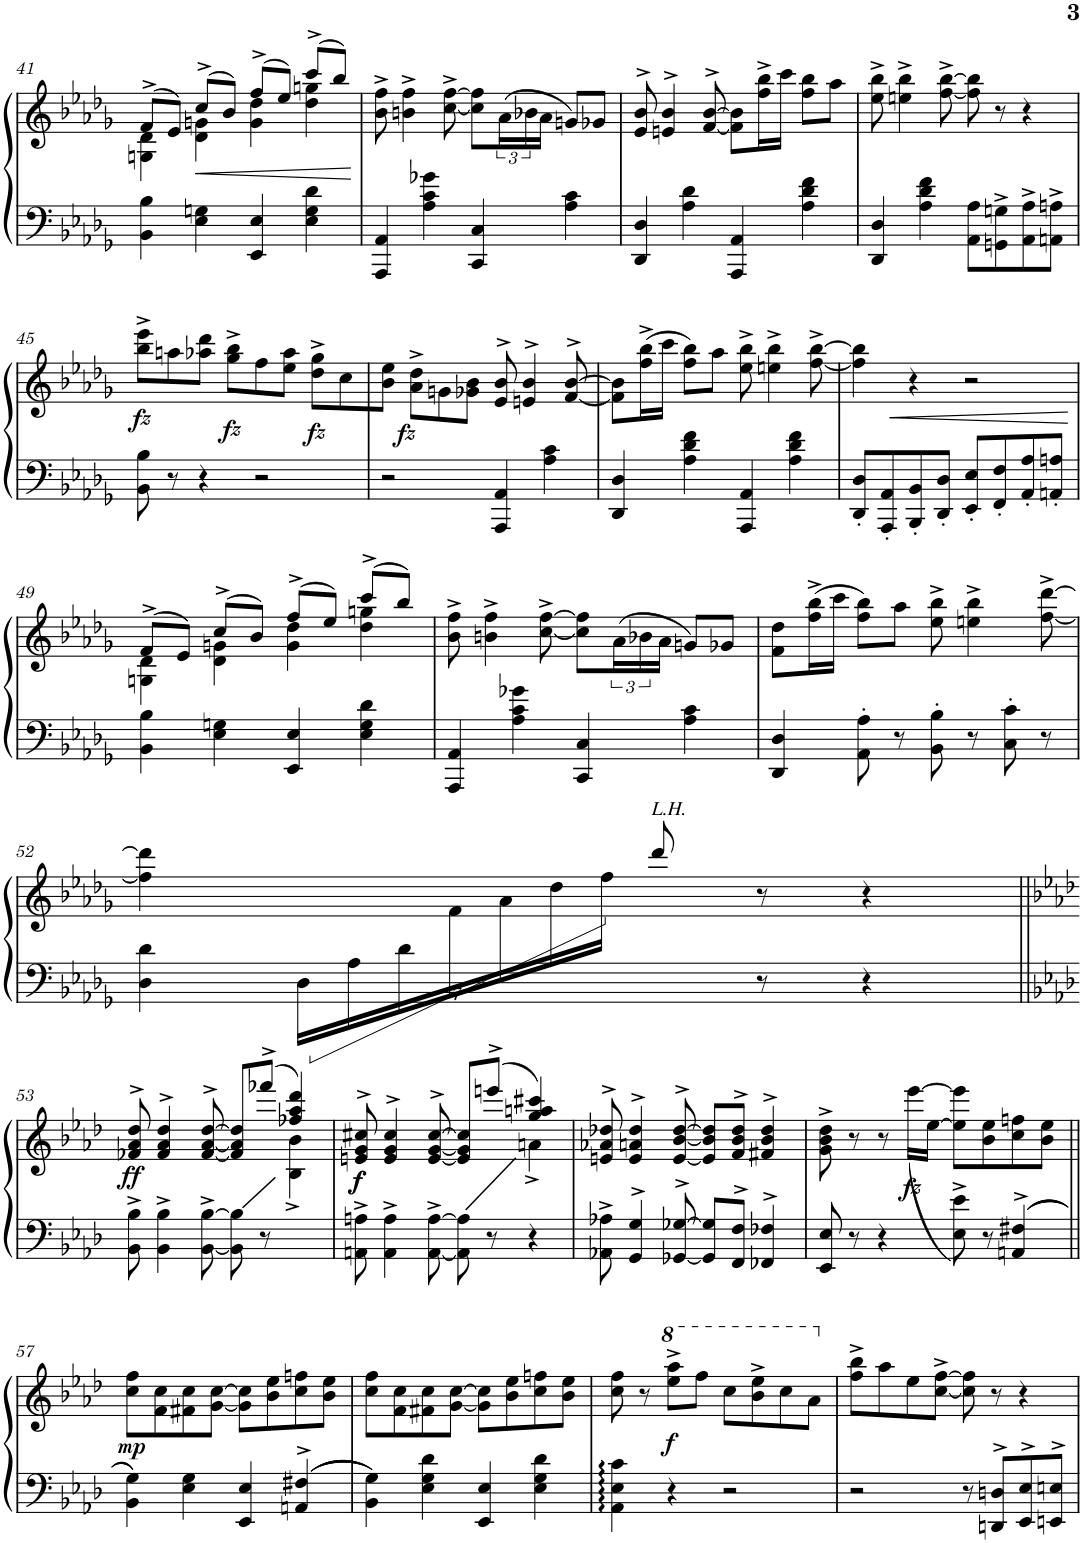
**kern	**kern	**dynam
*part1	*part1	*part1
*staff2	*staff1	*staff1/2
*I"Piano	*	*
*I'Pno.	*	*
!!LO:PB:g=z
*clefF4	*clefG2	*
*k[b-e-a-d-g-]	*k[b-e-a-d-g-]	*
*M2/2	*M2/2	*
*met(c|)	*met(c|)	*
=41	=41	=41
*	*^	*
4BB-\ 4B-\	(8f^/L	4Gn\ 4d-\	.
.	8e-/J)	.	.
!	!	!	!LO:HP:b
4E-\ 4Gn\	(8cc^/L	4d-\ 4gn\	<
.	8b-/J)	.	.
4EE-/ 4E-/	(8ff^/L	4g\ 4dd-\	.
.	8ee-/J)	.	.
4E-\ 4G\ 4d-\	(8ccc^/L	4dd-\ 4ggn\	.
.	8bb-/J)	.	.
*	*v	*v	*
.	.	[
=42	=42	=42
4AAA-/ 4AA-/	8b-\^ 8ff\^	.
.	4bn\^ 4ff\^	.
4A-\ 4c\ 4g-X\	.	.
.	[8cc\^ [8ff\^	.
4CC/ 4C/	8cc\] 8ff\]L	.
.	(24a-\L	.
.	24b-X\	.
.	24a-\JJ	.
4A-\ 4c\	8gn/L)	.
.	8g-X/J	.
=43	=43	=43
4DD-/ 4D-/	8e-/^> 8b-/^>	.
.	4en/^> 4b-/^>	.
4A-\ 4d-\	.	.
.	[8f/^> [8b-/^>	.
4AAA-/ 4AA-/	8f\] 8b-\]L	.
.	16ff\^ 16bb-\^L	.
.	16ccc\JJ	.
4A-\ 4d-\ 4f\	8ff\ 8bb-\L	.
.	8aa-\J	.
=44	=44	=44
4DD-/ 4D-/	8ee-\^ 8bb-\^	.
.	4een\^ 4bb-\^	.
4A-\ 4d-\ 4f\	.	.
.	[8ff\^ [8bb-\^	.
8AA-\ 8A-\L	8ff\] 8bb-\]	.
8GGn\^ 8Gn\^	8r	.
8AA-\^ 8A-\^	4r	.
8AAn\^ 8An\^J	.	.
!!LO:LB:g=z
=45	=45	=45
!	!	!LO:DY:b
8BB-\ 8B-\	8bb-\^ 8eee-\^L	fz
8r	8aan\	.
4r	8aa-X\ 8ddd-\J	.
!	!	!LO:DY:b
.	8gg-\^ 8bb-\^L	fz
2r	8ff\	.
.	8ee-\ 8aa-\J	.
!	!	!LO:DY:b
.	8dd-\^ 8gg-\^L	fz
.	8cc\	.
=46	=46	=46
2r	8b-\ 8ee-\J	.
!	!	!LO:DY:b
.	8a-\^> 8dd-\^>L	fz
.	8gn\	.
.	8g-X\ 8b-\J	.
4AAA-/ 4AA-/	8e-/^> 8b-/^>	.
.	4en/^> 4b-/^>	.
4A-\ 4c\	.	.
.	[8f/^> [8b-/^>	.
=47	=47	=47
4DD-/ 4D-/	8f\] 8b-\]L	.
.	(16ff\^ 16bb-\^L	.
.	16ccc\JJ	.
4A-\ 4d-\ 4f\	8ff\ 8bb-\L)	.
.	8aa-\J	.
4AAA-/ 4AA-/	8ee-\^ 8bb-\^	.
.	4een\^ 4bb-\^	.
4A-\ 4d-\ 4f\	.	.
.	[8ff\^ [8bb-\^	.
=48	=48	=48
8DD-/' 8D-/'L	4ff\] 4bb-\]	.
8AAA-/' 8AA-/'	.	.
!	!	!LO:HP:b
8BBB-/' 8BB-/'	4r	<
8DD-/' 8D-/'J	.	.
8EE-/' 8E-/'L	2r	.
8FF/' 8F/'	.	.
8AA-/' 8A-/'	.	.
8AAn/' 8An/'J	.	.
.	.	[
!!LO:LB:g=z
=49	=49	=49
*	*^	*
4BB-\ 4B-\	(8f^/L	4Gn\ 4d-\	.
.	8e-/J)	.	.
4E-\ 4Gn\	(8cc^/L	4d-\ 4gn\	.
.	8b-/J)	.	.
4EE-/ 4E-/	(8ff^/L	4g\ 4dd-\	.
.	8ee-/J)	.	.
4E-\ 4G\ 4d-\	(8ccc^/L	4dd-\ 4ggn\	.
.	8bb-/J)	.	.
*	*v	*v	*
=50	=50	=50
4AAA-/ 4AA-/	8b-\^ 8ff\^	.
.	4bn\^ 4ff\^	.
4A-\ 4c\ 4g-X\	.	.
.	[8cc\^ [8ff\^	.
4CC/ 4C/	8cc\] 8ff\]L	.
.	(24a-\L	.
.	24b-X\	.
.	24a-\JJ	.
4A-\ 4c\	8gn/L)	.
.	8g-X/J	.
=51	=51	=51
4DD-/ 4D-/	8f\ 8dd-\L	.
.	(16ff\^ 16bb-\^L	.
.	16ccc\JJ	.
8AA-\' 8A-\'	8ff\ 8bb-\L)	.
8r	8aa-\J	.
8BB-\' 8B-\'	8ee-\^ 8bb-\^	.
8r	4een\^ 4bb-\^	.
8C\' 8c\'	.	.
8r	[8ff\^ [8ddd-\^	.
!!LO:LB:g=z
=52	=52	=52
*	*^	*
4D-\ 4d-\	4ff\] 4ddd-\]	14%5ryy	.
28D-\LL	4ryy	.	.
28A-\	.	.	.
28d-\	.	.	.
7ryy	.	28f\	.
.	.	28a-\	.
.	.	28dd-\	.
.	.	28ff\JJ	.
!	!LO:TX:a:i:t=L.H.	!	!
8ryy	8ddd-/	2ryy	.
8r	8r	.	.
4r	4r	.	.
!!LO:LB:g=z	!!
=53||	=53||	=53||	=53||
*k[b-e-a-d-]	*k[b-e-a-d-]	*	*
!	!	!	!LO:DY:b
8BB-\^ 8B-\^	8f-X/^> 8a-/^> 8dd-/^>	2.ryy	ff
4BB-\^ 4B-\^	4f-/^> 4a-/^> 4dd-/^>	.	.
[8BB-\^ [8B-\^	[8f-/^> [8a-/^> [8dd-/^>	.	.
8BB-\] 8B-\]	8f-/] 8a-/] 8dd-/]L	.	.
8r	(>8fff-X^>/J	.	.
4ryy	4ff-X/ 4aa-/ 4ddd-/)	4B-\^ 4b-\^	.
=54	=54	=54	=54
!	!	!	!LO:DY:b
!	!	!	!LO:DY:n=1:b
8AAn\^ 8An\^	8en/^> 8g/^> 8cc#X/^>	2.ryy	f f
4AA\^ 4A\^	4e/^> 4g/^> 4cc#/^>	.	.
[8AA\^ [8A\^	[8e/^> [8g/^> [8cc#/^>	.	.
8AA\] 8A\]	8e/] 8g/] 8cc#/]L	.	.
8r	(>8eeen^>/J	.	.
4r	4gg/ 4aan/ 4ccc#X/)	4an^\	.
*	*v	*v	*
=55	=55	=55
8AA-X\^> 8A-X\^>	8en/^> 8a-X/^> 8dd-X/^>	.
4GG/^> 4G/^>	4e/^> 4an/^> 4dd-/^>	.
[8GG-X/^> [8G-X/^>	[8e/^> [8b-/^> [8dd-/^>	.
8GG-/] 8G-/]L	8e/] 8b-/] 8dd-/]L	.
8FF/^> 8F/^>J	8f/^> 8b-/^> 8dd-/^>J	.
4FF-X/^> 4F-X/^>	4f#X/^> 4b-/^> 4dd-/^>	.
=56	=56	=56
8EE-/ 8E-/	8g\^ 8b-\^ 8dd-\^	.
8r	8r	.
4r	8r	.
!	!	!LO:DY:b
.	(<[16eee-\LL	fz
.	[16ee-\JJ	.
8E-\^ 8e-\^)	8ee-\] 8eee-\]L	.
8r	8b-\ 8ee-\	.
4AAn/^> 4F#X/^>	8cc\ 8ffn\	.
.	8b-\ 8ee-\J	.
!!LO:LB:g=z
=57||	=57||	=57||
!	!	!LO:DY:b
4BB-\ 4G\	8cc\ 8ff\L	mp
.	8f\ 8cc\	.
4E-\ 4G\	8f#X\ 8cc\	.
.	[8g\ [8cc\J	.
4EE-/ 4E-/	8g\] 8cc\]L	.
.	8b-\ 8ee-\	.
4AAn/^> 4F#X/^>	8cc\ 8ffn\	.
.	8b-\ 8ee-\J	.
=58	=58	=58
4BB-\ 4G\	8cc\ 8ff\L	.
.	8f\ 8cc\	.
4E-\ 4G\ 4d-\	8f#X\ 8cc\	.
.	[8g\ [8cc\J	.
4EE-/ 4E-/	8g\] 8cc\]L	.
.	8b-\ 8ee-\	.
4E-\ 4G\ 4d-\	8cc\ 8ffn\	.
.	8b-\ 8ee-\J	.
=59	=59	=59
4AA-\ 4E-\ 4c\	8cc\ 8ff\	.
.	8r	.
*	*8va	*
!	!	!LO:DY:b
4r	8eee-\^ 8aaa-\^L	f
.	8fff\J	.
2r	8ccc\L	.
.	8bb-\^ 8eee-\^	.
.	8ccc\	.
.	8aa-\J	.
=60	=60	=60
*	*X8va	*
2r	8ff\^ 8bb-\^L	.
.	8aa-\	.
.	8ee-\	.
.	[8cc\^ [8ff\^J	.
8r	8cc\] 8ff\]	.
8DDn/^> 8Dn/^>L	8r	.
8EE-/^> 8E-/^>	4r	.
8EEn/^> 8En/^>J	.	.
=	=	=
*-	*-	*-
